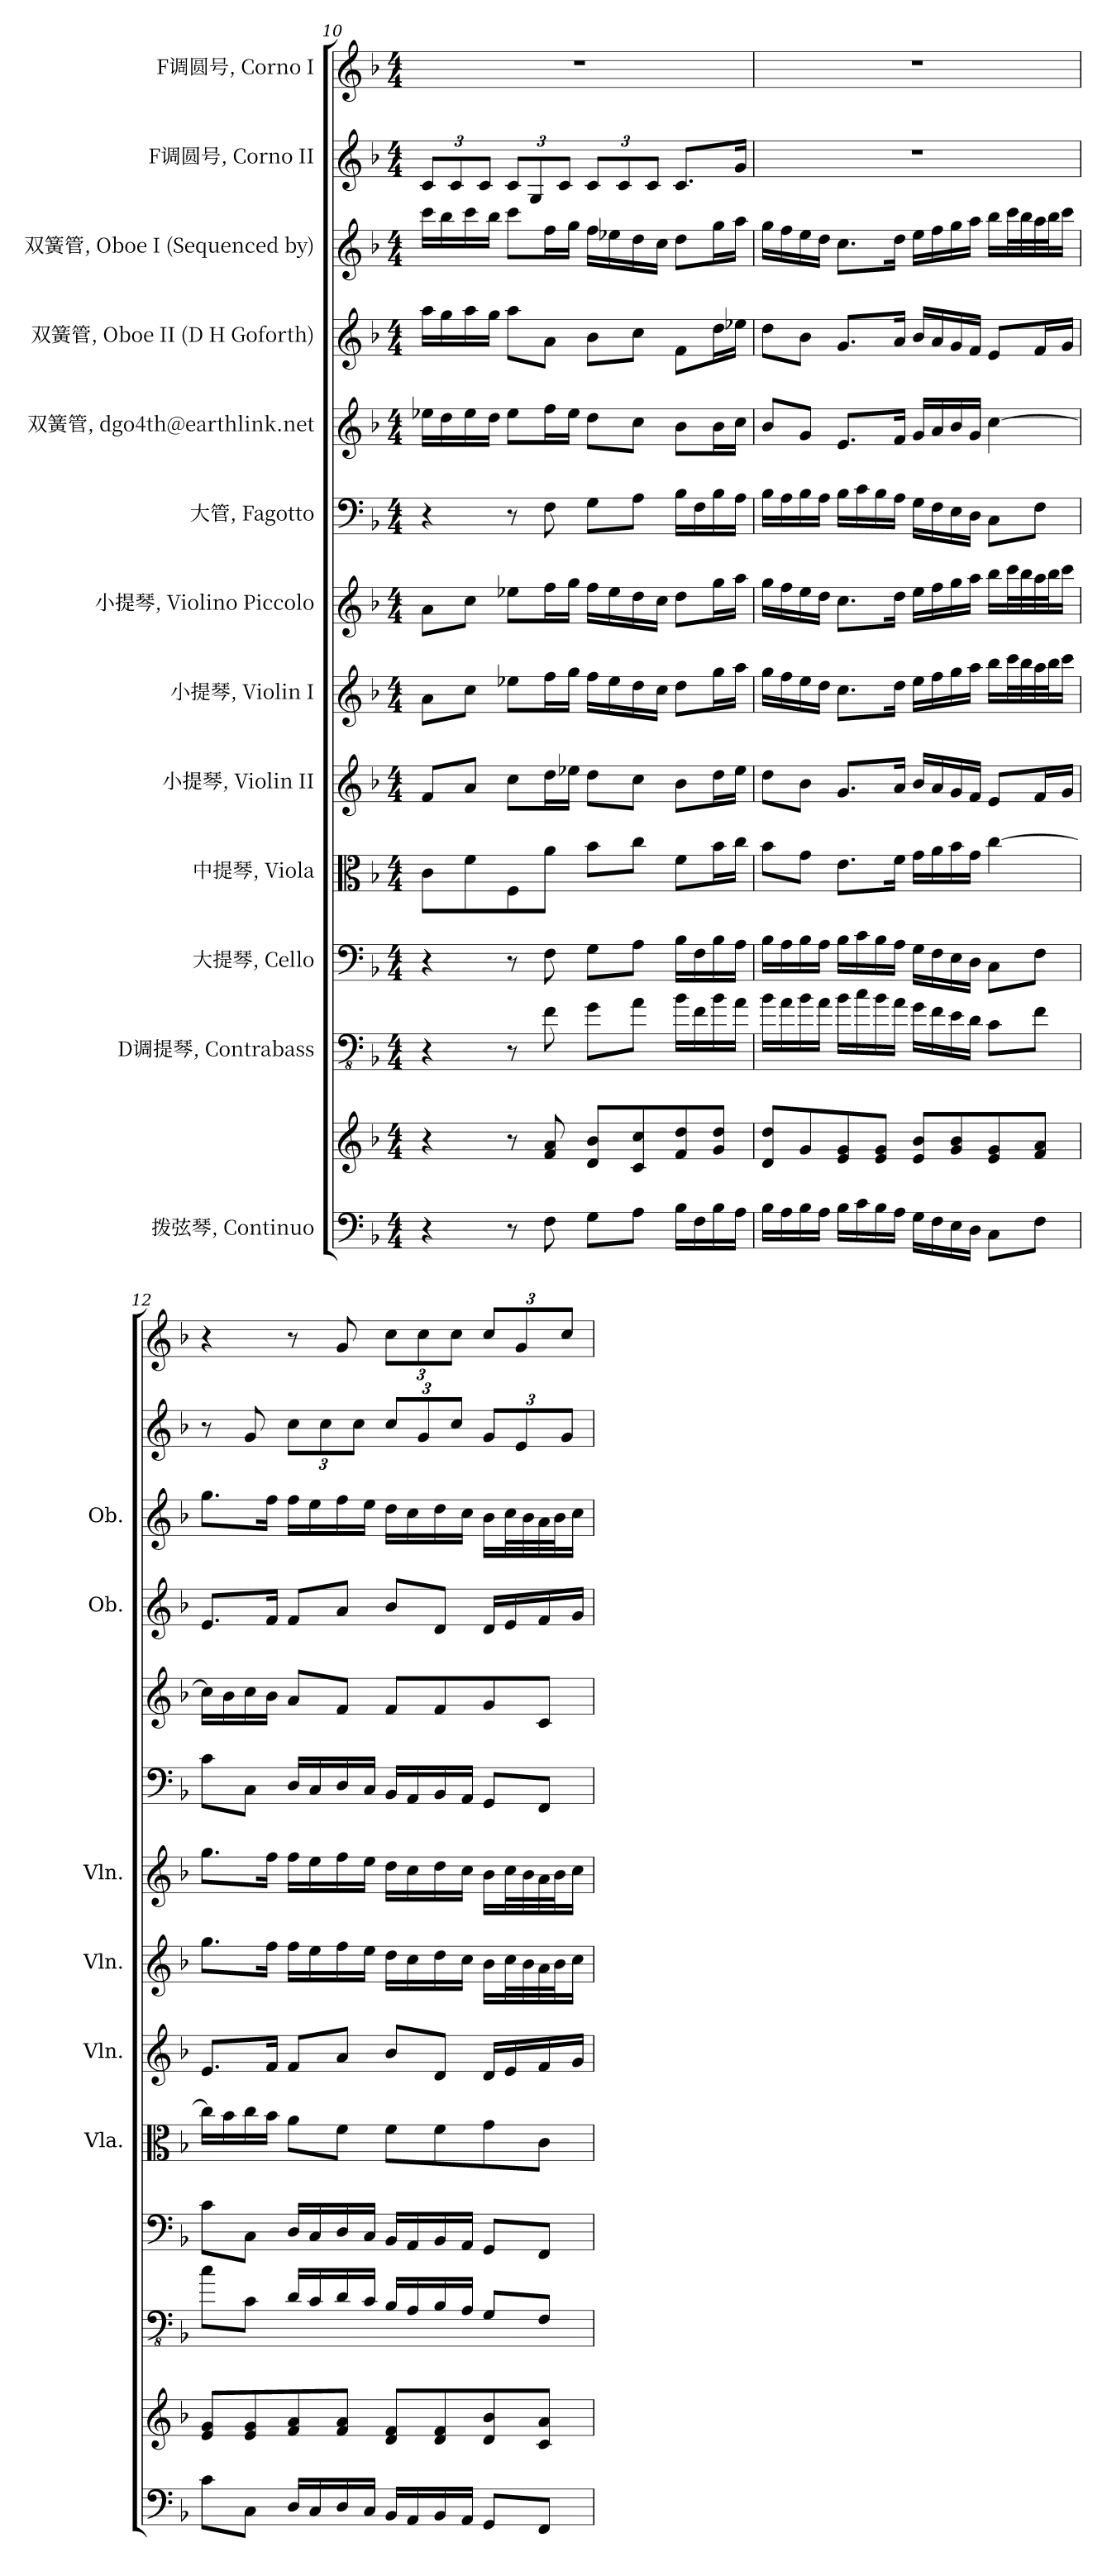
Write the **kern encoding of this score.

**kern	**kern	**kern	**kern	**kern	**kern	**kern	**kern	**kern	**kern	**kern	**kern	**kern	**kern
*part13	*part13	*part12	*part11	*part10	*part9	*part8	*part7	*part6	*part5	*part4	*part3	*part2	*part1
*staff14	*staff13	*staff12	*staff11	*staff10	*staff9	*staff8	*staff7	*staff6	*staff5	*staff4	*staff3	*staff2	*staff1
*I"拨弦琴, Continuo	*	*I"D调提琴, Contrabass	*I"大提琴, Cello	*I"中提琴, Viola	*I"小提琴, Violin II	*I"小提琴, Violin I	*I"小提琴, Violino Piccolo	*I"大管, Fagotto	*I"双簧管, dgo4th@earthlink.net	*I"双簧管, Oboe II (D H Goforth)	*I"双簧管, Oboe I (Sequenced by)	*I"F调圆号, Corno II	*I"F调圆号, Corno I
*	*	*	*	*I'Vla.	*I'Vln.	*I'Vln.	*I'Vln.	*	*	*I'Ob.	*I'Ob.	*	*
*clefF4	*clefG2	*clefFv4	*clefF4	*clefC3	*clefG2	*clefG2	*clefG2	*clefF4	*clefG2	*clefG2	*clefG2	*clefG2	*clefG2
*	*	*ITrd7c12	*	*	*	*	*	*	*	*	*	*ITrd4c7	*ITrd4c7
*k[b-]	*k[b-]	*k[b-]	*k[b-]	*k[b-]	*k[b-]	*k[b-]	*k[b-]	*k[b-]	*k[b-]	*k[b-]	*k[b-]	*k[b-e-]	*k[b-e-]
*M4/4	*M4/4	*M4/4	*M4/4	*M4/4	*M4/4	*M4/4	*M4/4	*M4/4	*M4/4	*M4/4	*M4/4	*M4/4	*M4/4
*	*	*	*	*	*	*	*	*	*	*	*	*Xbrackettup	*
=10	=10	=10	=10	=10	=10	=10	=10	=10	=10	=10	=10	=10	=10
4r	4r	4r	4r	8c\L	8f/L	8a\L	8a\L	4r	16ee-X\LL	16aa\LL	16ccc\LL	12F/L	1r
.	.	.	.	.	.	.	.	.	16dd\	16gg\	16bb-\	.	.
.	.	.	.	.	.	.	.	.	.	.	.	12F/	.
.	.	.	.	8f\	8a/J	8cc\J	8cc\J	.	16ee-\	16aa\	16ccc\	.	.
.	.	.	.	.	.	.	.	.	.	.	.	12F/J	.
.	.	.	.	.	.	.	.	.	16dd\JJ	16gg\JJ	16bb-\JJ	.	.
8r	8r	8r	8r	8F\	8cc\L	8ee-X\L	8ee-X\L	8r	8ee-\L	8aa\L	8ccc\L	12F/L	.
.	.	.	.	.	.	.	.	.	.	.	.	12C/	.
8F\	8f/ 8a/	8FF\	8F\	8a\J	16dd\L	16ff\L	16ff\L	8F\	16ff\L	8a\J	16ff\L	.	.
.	.	.	.	.	.	.	.	.	.	.	.	12F/J	.
.	.	.	.	.	16ee-X\JJ	16gg\JJ	16gg\JJ	.	16ee-\JJ	.	16gg\JJ	.	.
8G\L	8d/ 8b-/L	8GG\L	8G\L	8b-\L	8dd\L	16ff\LL	16ff\LL	8G\L	8dd\L	8b-\L	16ff\LL	12F/L	.
.	.	.	.	.	.	16ee-\	16ee-\	.	.	.	16ee-X\	.	.
.	.	.	.	.	.	.	.	.	.	.	.	12F/	.
8A\J	8c/ 8cc/	8AA\J	8A\J	8cc\J	8cc\J	16dd\	16dd\	8A\J	8cc\J	8cc\J	16dd\	.	.
.	.	.	.	.	.	.	.	.	.	.	.	12F/J	.
.	.	.	.	.	.	16cc\JJ	16cc\JJ	.	.	.	16cc\JJ	.	.
16B-\LL	8f/ 8dd/	16BB-\LL	16B-\LL	8f\L	8b-\L	8dd\L	8dd\L	16B-\LL	8b-\L	8f\L	8dd\L	8.F/L	.
16F\	.	16FF\	16F\	.	.	.	.	16F\	.	.	.	.	.
16B-\	8g/ 8dd/J	16BB-\	16B-\	16b-\L	16dd\L	16gg\L	16gg\L	16B-\	16b-\L	16dd\L	16gg\L	.	.
16A\JJ	.	16AA\JJ	16A\JJ	16cc\JJ	16ee-\JJ	16aa\JJ	16aa\JJ	16A\JJ	16cc\JJ	16ee-X\JJ	16aa\JJ	16c/Jk	.
!!LO:PB:g=z
=11	=11	=11	=11	=11	=11	=11	=11	=11	=11	=11	=11	=11	=11
16B-\LL	8d/ 8dd/L	16BB-\LL	16B-\LL	8b-\L	8dd\L	16gg\LL	16gg\LL	16B-\LL	8b-/L	8dd\L	16gg\LL	1r	1r
16A\	.	16AA\	16A\	.	.	16ff\	16ff\	16A\	.	.	16ff\	.	.
16B-\	8g/	16BB-\	16B-\	8g\J	8b-\J	16ee\	16ee\	16B-\	8g/J	8b-\J	16ee\	.	.
16A\JJ	.	16AA\JJ	16A\JJ	.	.	16dd\JJ	16dd\JJ	16A\JJ	.	.	16dd\JJ	.	.
16B-\LL	8e/ 8g/	16BB-\LL	16B-\LL	8.e\L	8.g/L	8.cc\L	8.cc\L	16B-\LL	8.e/L	8.g/L	8.cc\L	.	.
16c\	.	16C\	16c\	.	.	.	.	16c\	.	.	.	.	.
16B-\	8e/ 8g/J	16BB-\	16B-\	.	.	.	.	16B-\	.	.	.	.	.
16A\JJ	.	16AA\JJ	16A\JJ	16f\Jk	16a/Jk	16dd\Jk	16dd\Jk	16A\JJ	16f/Jk	16a/Jk	16dd\Jk	.	.
16G\LL	8e/ 8b-/L	16GG\LL	16G\LL	16g\LL	16b-/LL	16ee\LL	16ee\LL	16G\LL	16g/LL	16b-/LL	16ee\LL	.	.
16F\	.	16FF\	16F\	16a\	16a/	16ff\	16ff\	16F\	16a/	16a/	16ff\	.	.
16E\	8g/ 8b-/	16EE\	16E\	16b-\	16g/	16gg\	16gg\	16E\	16b-/	16g/	16gg\	.	.
16D\JJ	.	16DD\JJ	16D\JJ	16g\JJ	16f/JJ	16aa\JJ	16aa\JJ	16D\JJ	16g/JJ	16f/JJ	16aa\JJ	.	.
8C\L	8e/ 8g/	8CC\L	8C\L	[4cc\	8e/L	16bb-\LL	16bb-\LL	8C\L	[4cc\	8e/L	16bb-\LL	.	.
.	.	.	.	.	.	32ccc\L	32ccc\L	.	.	.	32ccc\L	.	.
.	.	.	.	.	.	32bb-\	32bb-\	.	.	.	32bb-\	.	.
8F\J	8f/ 8a/J	8FF\J	8F\J	.	16f/L	32aa\	32aa\	8F\J	.	16f/L	32aa\	.	.
.	.	.	.	.	.	32bb-\J	32bb-\J	.	.	.	32bb-\J	.	.
.	.	.	.	.	16g/JJ	16ccc\JJ	16ccc\JJ	.	.	16g/JJ	16ccc\JJ	.	.
=12	=12	=12	=12	=12	=12	=12	=12	=12	=12	=12	=12	=12	=12
8c\L	8e/ 8g/L	8C\L	8c\L	16cc\LL]	8.e/L	8.gg\L	8.gg\L	8c\L	16cc\LL]	8.e/L	8.gg\L	8r	4r
.	.	.	.	16b-\	.	.	.	.	16b-\	.	.	.	.
8C\J	8e/ 8g/	8CC\J	8C\J	16cc\	.	.	.	8C\J	16cc\	.	.	8c/	.
.	.	.	.	16b-\JJ	16f/Jk	16ff\Jk	16ff\Jk	.	16b-\JJ	16f/Jk	16ff\Jk	.	.
16D/LL	8f/ 8a/	16DD/LL	16D/LL	8a\L	8f/L	16ff\LL	16ff\LL	16D/LL	8a/L	8f/L	16ff\LL	12f\L	8r
16C/	.	16CC/	16C/	.	.	16ee\	16ee\	16C/	.	.	16ee\	.	.
.	.	.	.	.	.	.	.	.	.	.	.	12f\	.
16D/	8f/ 8a/J	16DD/	16D/	8f\J	8a/J	16ff\	16ff\	16D/	8f/J	8a/J	16ff\	.	8c/
.	.	.	.	.	.	.	.	.	.	.	.	12f\J	.
16C/JJ	.	16CC/JJ	16C/JJ	.	.	16ee\JJ	16ee\JJ	16C/JJ	.	.	16ee\JJ	.	.
*	*	*	*	*	*	*	*	*	*	*	*	*	*Xbrackettup
16BB-/LL	8d/ 8f/L	16BBB-/LL	16BB-/LL	8f\L	8b-/L	16dd\LL	16dd\LL	16BB-/LL	8f/L	8b-/L	16dd\LL	12f/L	12f\L
16AA/	.	16AAA/	16AA/	.	.	16cc\	16cc\	16AA/	.	.	16cc\	.	.
.	.	.	.	.	.	.	.	.	.	.	.	12c/	12f\
16BB-/	8d/ 8f/	16BBB-/	16BB-/	8f\	8d/J	16dd\	16dd\	16BB-/	8f/	8d/J	16dd\	.	.
.	.	.	.	.	.	.	.	.	.	.	.	12f/J	12f\J
16AA/JJ	.	16AAA/JJ	16AA/JJ	.	.	16cc\JJ	16cc\JJ	16AA/JJ	.	.	16cc\JJ	.	.
8GG/L	8d/ 8b-/	8GGG/L	8GG/L	8g\	16d/LL	16b-\LL	16b-\LL	8GG/L	8g/	16d/LL	16b-\LL	12c/L	12f/L
.	.	.	.	.	16e/	32cc\L	32cc\L	.	.	16e/	32cc\L	.	.
.	.	.	.	.	.	.	.	.	.	.	.	12A/	12c/
.	.	.	.	.	.	32b-\	32b-\	.	.	.	32b-\	.	.
8FF/J	8c/ 8a/J	8FFF/J	8FF/J	8c\J	16f/	32a\	32a\	8FF/J	8c/J	16f/	32a\	.	.
.	.	.	.	.	.	32b-\J	32b-\J	.	.	.	32b-\J	.	.
.	.	.	.	.	.	.	.	.	.	.	.	12c/J	12f/J
.	.	.	.	.	16g/JJ	16cc\JJ	16cc\JJ	.	.	16g/JJ	16cc\JJ	.	.
=	=	=	=	=	=	=	=	=	=	=	=	=	=
*-	*-	*-	*-	*-	*-	*-	*-	*-	*-	*-	*-	*-	*-
